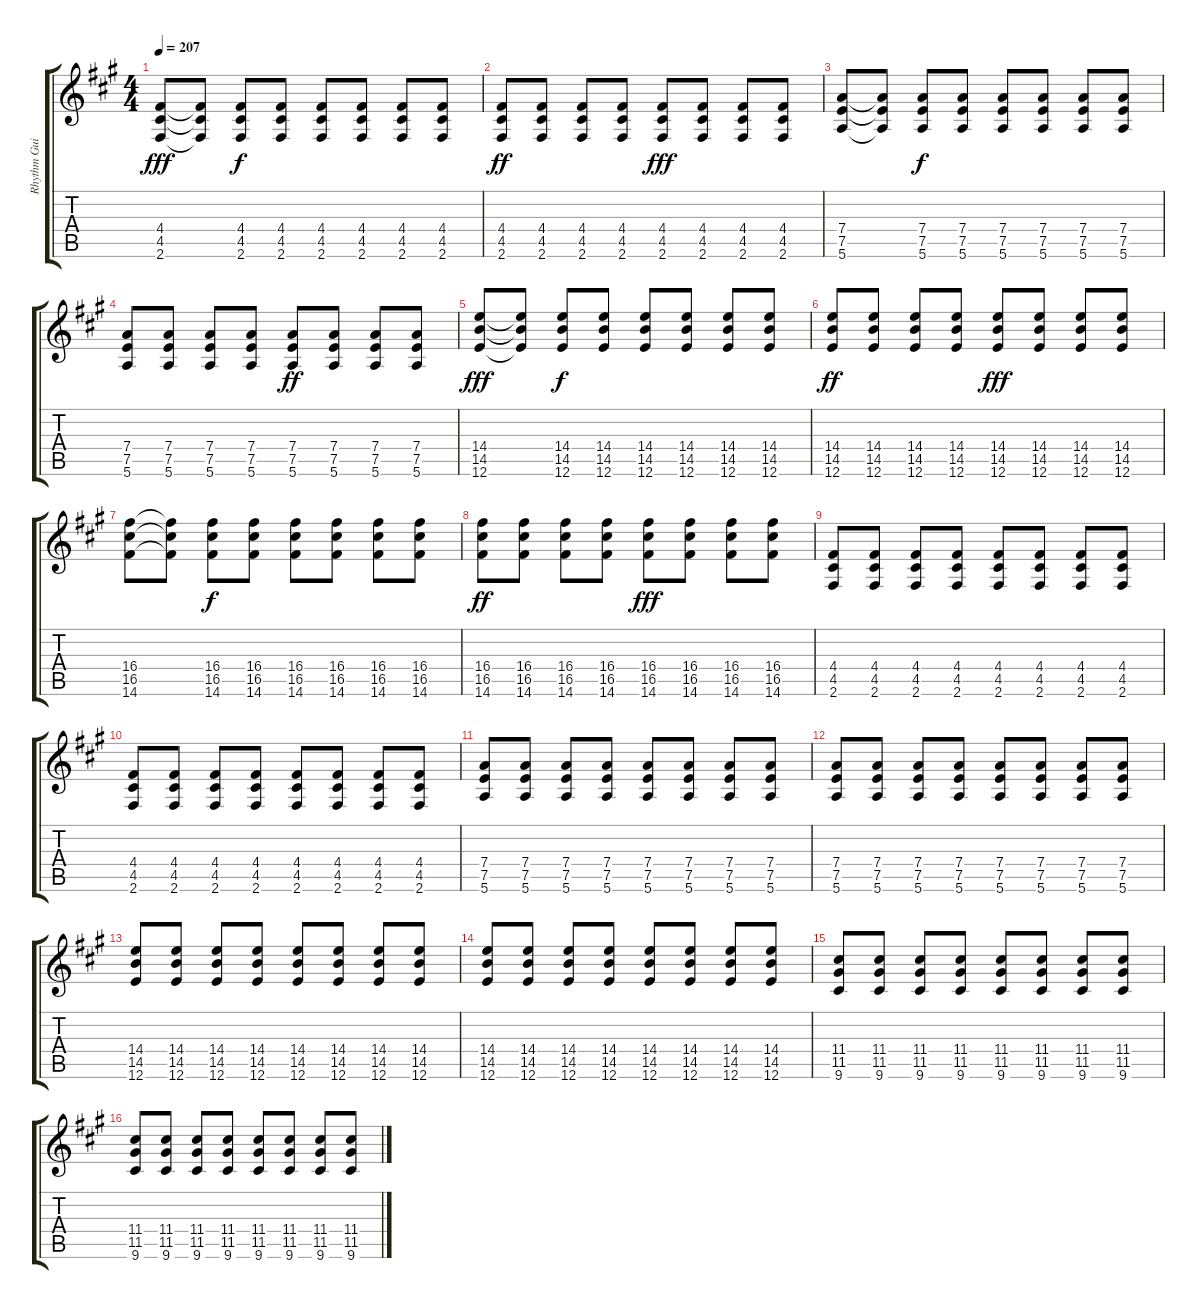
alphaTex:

\track ("Rhythm Guitar" "Rhythm Gui") {instrument overdrivenguitar}
\staff {score tabs}
\tuning (E4 B3 G3 D3 A2 E2) {hide}
\ts (4 4)
\tempo 207
\clef g2
\ks a
(4.4 4.5 2.6).8{dy fff} (4.4{t} 4.5{t} 2.6{t}).8 (4.4 4.5 2.6).8{dy f} (4.4 4.5 2.6).8 (4.4 4.5 2.6).8 (4.4 4.5 2.6).8 (4.4 4.5 2.6).8 (4.4 4.5 2.6).8 |
(4.4 4.5 2.6).8{dy ff} (4.4 4.5 2.6).8 (4.4 4.5 2.6).8 (4.4 4.5 2.6).8 (4.4 4.5 2.6).8{dy fff} (4.4 4.5 2.6).8 (4.4 4.5 2.6).8 (4.4 4.5 2.6).8 |
(7.4 7.5 5.6).8 (7.4{t} 7.5{t} 5.6{t}).8 (7.4 7.5 5.6).8{dy f} (7.4 7.5 5.6).8 (7.4 7.5 5.6).8 (7.4 7.5 5.6).8 (7.4 7.5 5.6).8 (7.4 7.5 5.6).8 |
(7.4 7.5 5.6).8 (7.4 7.5 5.6).8 (7.4 7.5 5.6).8 (7.4 7.5 5.6).8 (7.4 7.5 5.6).8{dy ff} (7.4 7.5 5.6).8 (7.4 7.5 5.6).8 (7.4 7.5 5.6).8 |
(14.4 14.5 12.6).8{dy fff} (14.4{t} 14.5{t} 12.6{t}).8 (14.4 14.5 12.6).8{dy f} (14.4 14.5 12.6).8 (14.4 14.5 12.6).8 (14.4 14.5 12.6).8 (14.4 14.5 12.6).8 (14.4 14.5 12.6).8 |
(14.4 14.5 12.6).8{dy ff} (14.4 14.5 12.6).8 (14.4 14.5 12.6).8 (14.4 14.5 12.6).8 (14.4 14.5 12.6).8{dy fff} (14.4 14.5 12.6).8 (14.4 14.5 12.6).8 (14.4 14.5 12.6).8 |
(16.4 16.5 14.6).8 (16.4{t} 16.5{t} 14.6{t}).8 (16.4 16.5 14.6).8{dy f} (16.4 16.5 14.6).8 (16.4 16.5 14.6).8 (16.4 16.5 14.6).8 (16.4 16.5 14.6).8 (16.4 16.5 14.6).8 |
(16.4 16.5 14.6).8{dy ff} (16.4 16.5 14.6).8 (16.4 16.5 14.6).8 (16.4 16.5 14.6).8 (16.4 16.5 14.6).8{dy fff} (16.4 16.5 14.6).8 (16.4 16.5 14.6).8 (16.4 16.5 14.6).8 |
(4.4 4.5 2.6).8 (4.4 4.5 2.6).8 (4.4 4.5 2.6).8 (4.4 4.5 2.6).8 (4.4 4.5 2.6).8 (4.4 4.5 2.6).8 (4.4 4.5 2.6).8 (4.4 4.5 2.6).8 |
(4.4 4.5 2.6).8 (4.4 4.5 2.6).8 (4.4 4.5 2.6).8 (4.4 4.5 2.6).8 (4.4 4.5 2.6).8 (4.4 4.5 2.6).8 (4.4 4.5 2.6).8 (4.4 4.5 2.6).8 |
(7.4 7.5 5.6).8 (7.4 7.5 5.6).8 (7.4 7.5 5.6).8 (7.4 7.5 5.6).8 (7.4 7.5 5.6).8 (7.4 7.5 5.6).8 (7.4 7.5 5.6).8 (7.4 7.5 5.6).8 |
(7.4 7.5 5.6).8 (7.4 7.5 5.6).8 (7.4 7.5 5.6).8 (7.4 7.5 5.6).8 (7.4 7.5 5.6).8 (7.4 7.5 5.6).8 (7.4 7.5 5.6).8 (7.4 7.5 5.6).8 |
(14.4 14.5 12.6).8 (14.4 14.5 12.6).8 (14.4 14.5 12.6).8 (14.4 14.5 12.6).8 (14.4 14.5 12.6).8 (14.4 14.5 12.6).8 (14.4 14.5 12.6).8 (14.4 14.5 12.6).8 |
(14.4 14.5 12.6).8 (14.4 14.5 12.6).8 (14.4 14.5 12.6).8 (14.4 14.5 12.6).8 (14.4 14.5 12.6).8 (14.4 14.5 12.6).8 (14.4 14.5 12.6).8 (14.4 14.5 12.6).8 |
(11.4 11.5 9.6).8 (11.4 11.5 9.6).8 (11.4 11.5 9.6).8 (11.4 11.5 9.6).8 (11.4 11.5 9.6).8 (11.4 11.5 9.6).8 (11.4 11.5 9.6).8 (11.4 11.5 9.6).8 |
(11.4 11.5 9.6).8 (11.4 11.5 9.6).8 (11.4 11.5 9.6).8 (11.4 11.5 9.6).8 (11.4 11.5 9.6).8 (11.4 11.5 9.6).8 (11.4 11.5 9.6).8 (11.4 11.5 9.6).8
